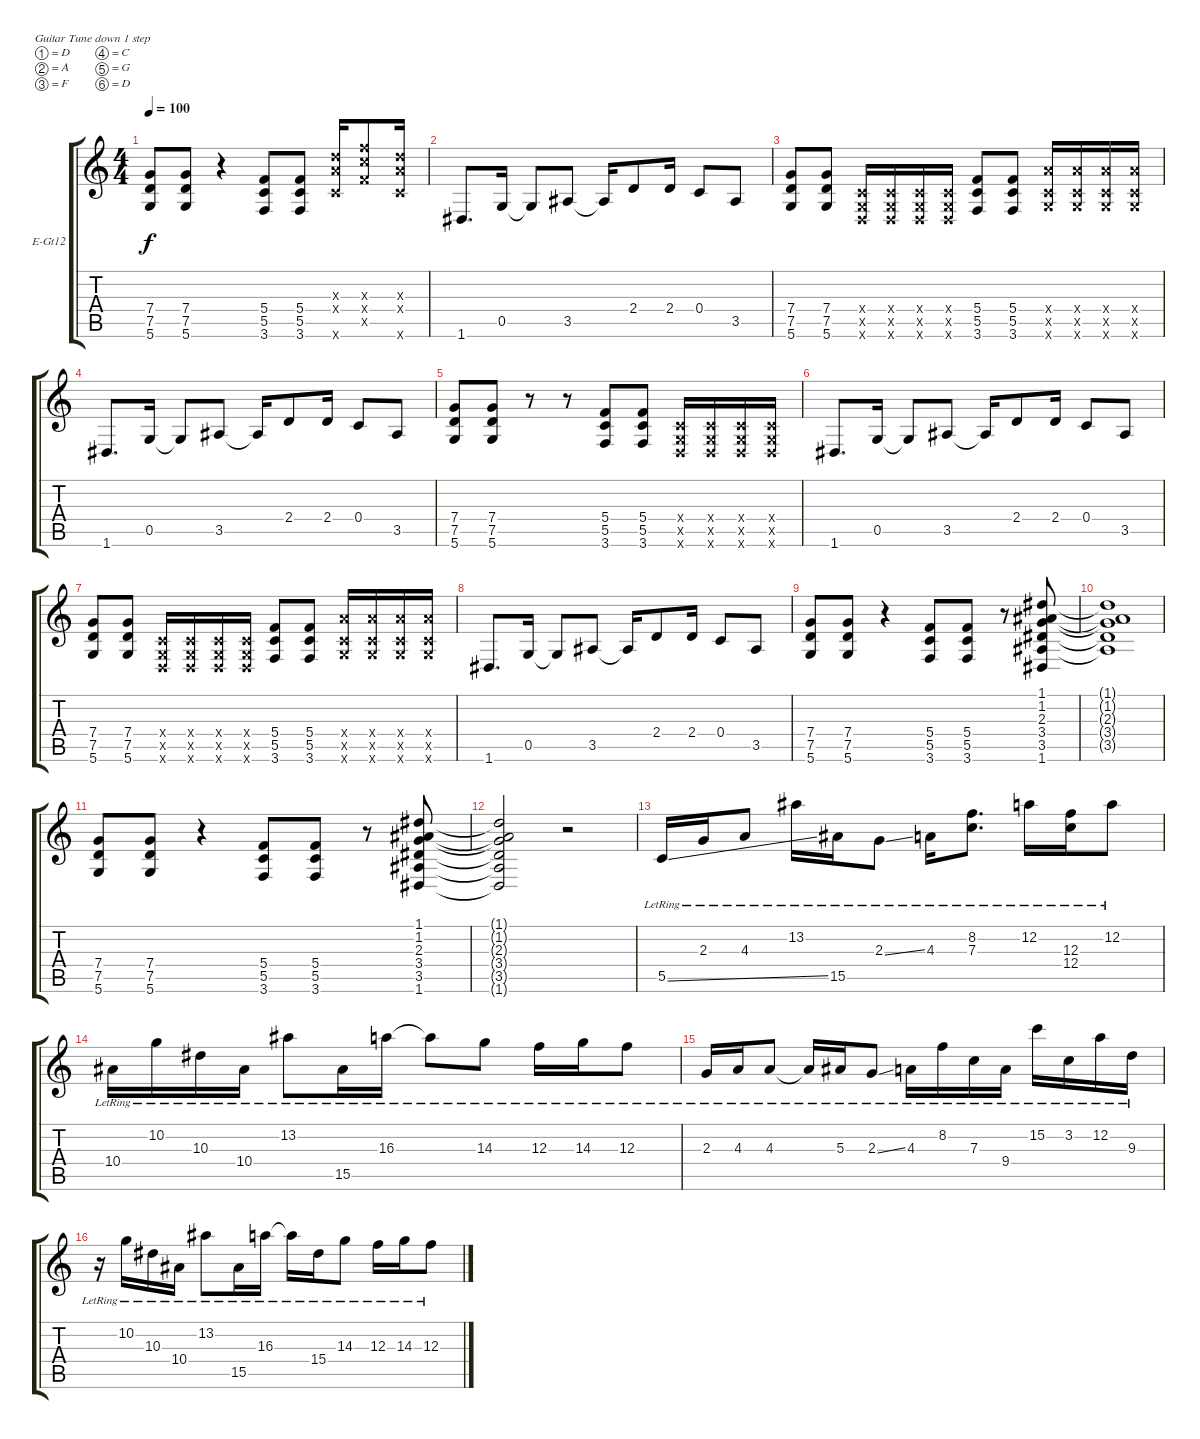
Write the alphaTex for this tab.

\defaultSystemsLayout 4
\bracketExtendMode groupsimilarinstruments
\firstSystemTrackNameOrientation horizontal
\otherSystemsTrackNameOrientation horizontal
\track ("12 St. Electric Guitar [Jimmy]" "E-Gt12") {instrument electricguitarclean}
\staff {score tabs}
\tuning (D4 A3 F3 C3 G2 D2)
\ts (4 4)
\tempo 100
\clef g2
\ks c
(7.4 7.5 5.6).8{dy f} (7.4 7.5 5.6).8 r.4 (5.4 5.5 3.6).8 (5.4 5.5 3.6).8 (9.3{x} 9.4{x} 10.6{x}).16 (12.3{x} 12.4{x} 10.5{x}).8 (9.3{x} 9.4{x} 10.6{x}).16 |
1.6.8{d} 0.5.16 0.5{t}.8 3.5.8 3.5{t}.16 2.4.8 2.4.16 0.4.8 3.5.8 |
(7.4 7.5 5.6).8 (7.4 7.5 5.6).8 (0.4{x} 0.5{x} 0.6{x}).16 (0.4{x} 0.5{x} 0.6{x}).16 (0.4{x} 0.5{x} 0.6{x}).16 (0.4{x} 0.5{x} 0.6{x}).16 (5.4 5.5 3.6).8 (5.4 5.5 3.6).8 (9.4{x} 5.5{x} 5.6{x}).16 (9.4{x} 5.5{x} 5.6{x}).16 (9.4{x} 5.5{x} 5.6{x}).16 (9.4{x} 5.5{x} 5.6{x}).16 |
1.6.8{d} 0.5.16 0.5{t}.8 3.5.8 3.5{t}.16 2.4.8 2.4.16 0.4.8 3.5.8 |
(7.4 7.5 5.6).8 (7.4 7.5 5.6).8 r.8 r.8 (5.4 5.5 3.6).8 (5.4 5.5 3.6).8 (0.4{x} 0.5{x} 0.6{x}).16 (0.4{x} 0.5{x} 0.6{x}).16 (0.4{x} 0.5{x} 0.6{x}).16 (0.4{x} 0.5{x} 0.6{x}).16 |
1.6.8{d} 0.5.16 0.5{t}.8 3.5.8 3.5{t}.16 2.4.8 2.4.16 0.4.8 3.5.8 |
(7.4 7.5 5.6).8 (7.4 7.5 5.6).8 (0.4{x} 0.5{x} 0.6{x}).16 (0.4{x} 0.5{x} 0.6{x}).16 (0.4{x} 0.5{x} 0.6{x}).16 (0.4{x} 0.5{x} 0.6{x}).16 (5.4 5.5 3.6).8 (5.4 5.5 3.6).8 (9.4{x} 5.5{x} 5.6{x}).16 (9.4{x} 5.5{x} 5.6{x}).16 (9.4{x} 5.5{x} 5.6{x}).16 (9.4{x} 5.5{x} 5.6{x}).16 |
1.6.8{d} 0.5.16 0.5{t}.8 3.5.8 3.5{t}.16 2.4.8 2.4.16 0.4.8 3.5.8 |
(7.4 7.5 5.6).8 (7.4 7.5 5.6).8 r.4 (5.4 5.5 3.6).8 (5.4 5.5 3.6).8 r.8 (1.1 1.2 2.3 3.4 3.5 1.6).8 |
(1.1{t} 1.2{t} 2.3{t} 3.4{t} 3.5{t}).1 |
(7.4 7.5 5.6).8 (7.4 7.5 5.6).8 r.4 (5.4 5.5 3.6).8 (5.4 5.5 3.6).8 r.8 (1.1 1.2 2.3 3.4 3.5 1.6).8 |
(1.1{t} 1.2{t} 2.3{t} 3.4{t} 3.5{t} 1.6{t}).2 r.2 |
5.5{ss lr}.16 2.3{lr}.16 4.3{lr}.8 13.2{lr}.16 15.5{lr}.16 2.3{ss lr}.8 4.3{lr}.16 (8.2{lr} 7.3{lr}).8{d} 12.2{lr}.16 (12.3{lr} 12.4{lr}).16 12.2{lr}.8 |
10.4{lr}.16 10.2{lr}.16 10.3{lr}.16 10.4{lr}.16 13.2{lr}.8 15.5{lr}.16 16.3{lr}.16 16.3{lr t}.8 14.3{lr}.8 12.3{lr}.16 14.3{lr}.16 12.3{lr}.8 |
2.3{lr}.16 4.3{lr}.16 4.3{lr}.8 4.3{lr t}.16 5.3{lr}.16 2.3{ss lr}.8 4.3{lr}.16 8.2{lr}.16 7.3{lr}.16 9.4{lr}.16 15.2{lr}.16 3.2{lr}.16 12.2{lr}.16 9.3{lr}.16 |
r.16 10.2{lr}.16 10.3{lr}.16 10.4{lr}.16 13.2{lr}.8 15.5{lr}.16 16.3{lr}.16 16.3{lr t}.16 15.4{lr}.16 14.3{lr}.8 12.3{lr}.16 14.3{lr}.16 12.3{lr}.8
